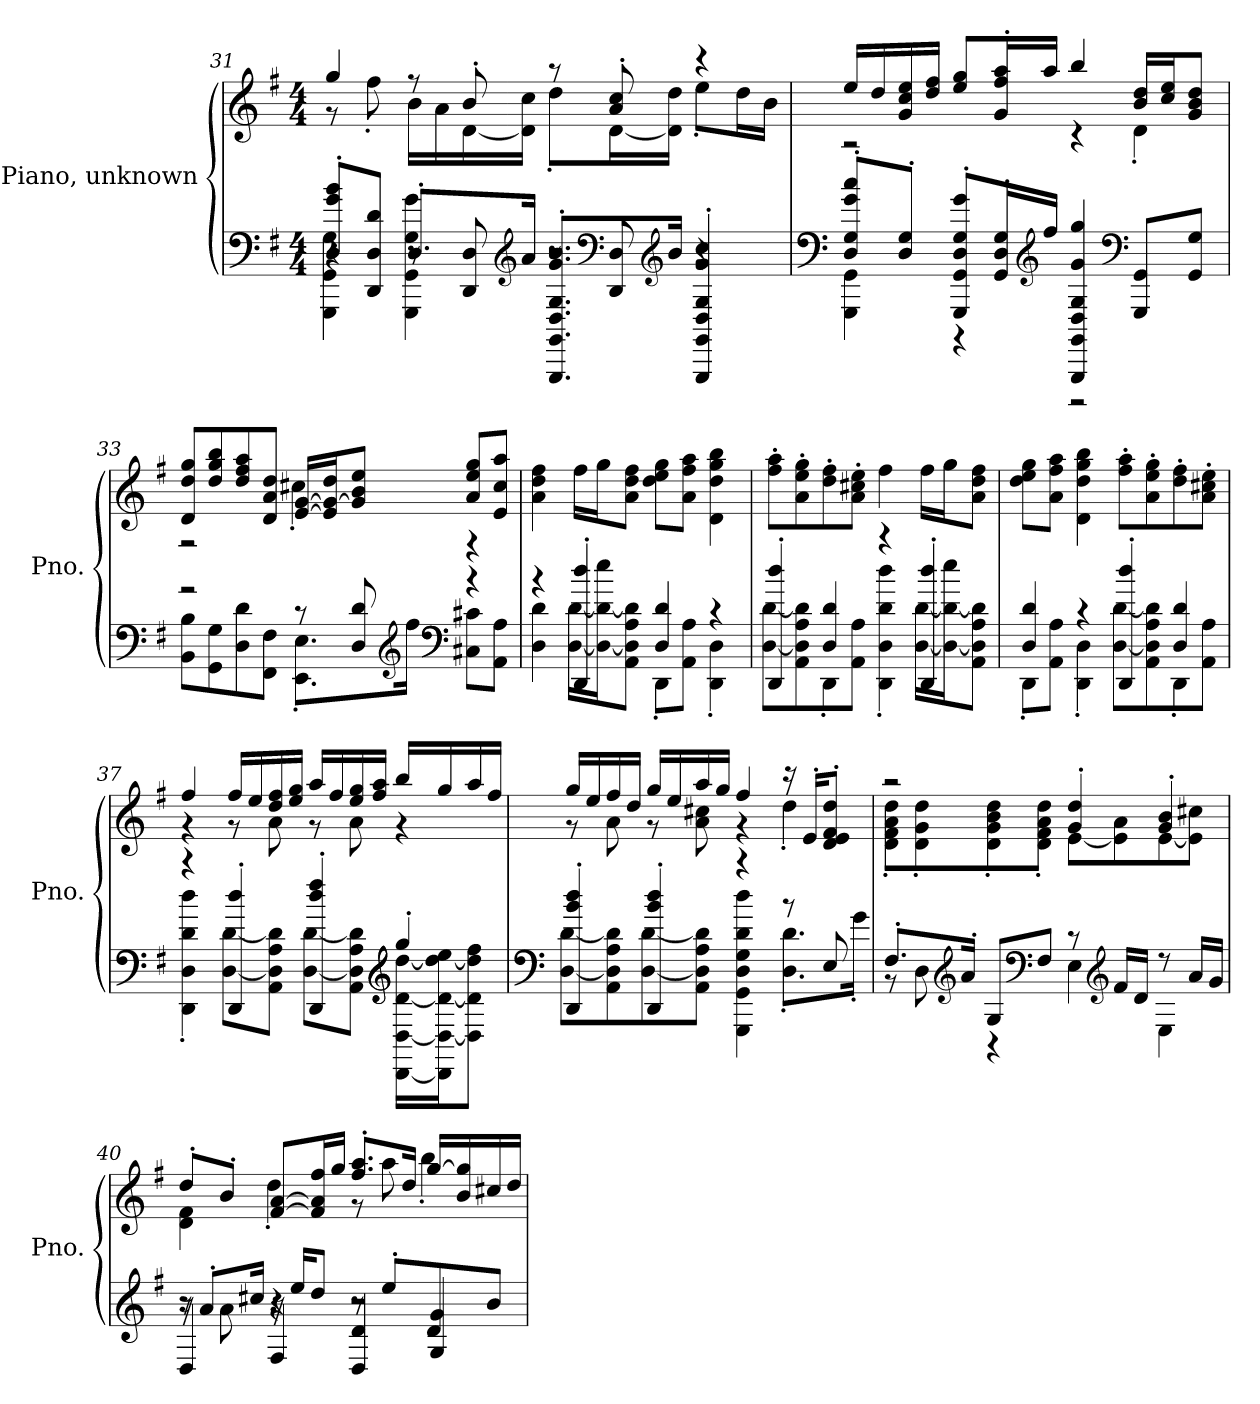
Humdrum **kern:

**kern	**kern
*part1	*part1
*staff2	*staff1
*I"Piano, unknown	*
*I'Pno.	*
!!LO:LB:g=z
*clefF4	*clefG2
*k[f#]	*k[f#]
*M4/4	*M4/4
=31	=31
*^	*^
*	*^	*	*
8D/' 8g/' 8b/'L	4GGG\ 4GG\ 4G\	4r	4gg/	8r
8DD/ 8D/ 8d/J	.	.	.	8ff#'\
8.D'/L	4GGG\ 4GG\ 4G\ 4g\	8r	8r	16b\LL
.	.	.	.	16a\
.	.	8DD/ 8D/	8b'/	[16d\
*clefG2	*	*	*	*
16a/Jk	.	.	.	16d\] 16cc\JJ
8.GGG/' 8.GG/' 8.D/' 8.G/' 8.g/' 8.b/'L	2r	8r	8r	8dd'\L
*clefF4	*	*	*	*
.	.	8DD/ 8D/	8a/' 8cc/'	[16d\L
*clefG2	*	*	*	*
16b/Jk	.	.	.	16d\] 16dd\JJ
4GGG/' 4GG/' 4D/' 4G/' 4g/' 4cc/'	.	4r	4r	8ee'\L
.	.	.	.	16dd\L
.	.	.	.	16b\JJ
*v	*v	*v	*	*
=32	=32	=32
*clefF4	*	*
*^	*	*
8D/' 8G/' 8g/' 8cc/'L	4GGG\ 4GG\	16ee/LL	2r
.	.	16dd/	.
8D/' 8G/'J	.	16g/ 16cc/ 16ee/	.
.	.	16dd/ 16ff#/JJ	.
8GGG/' 8GG/' 8D/' 8G/' 8g/'L	4r	8ee/ 8gg/L	.
16GG/' 16D/' 16G/'L	.	16g/' 16ff#/' 16aa/'L	.
*clefG2	*	*	*
16ff#/JJ	.	16aa/JJ	.
4GGG/ 4GG/ 4D/ 4G/ 4g/ 4gg/	2r	4bb/	4r
*clefF4	*	*	*
8GGG/ 8GG/L	.	16b/ 16dd/LL	4d'\
.	.	16cc/ 16ee/J	.
8GG/ 8G/J	.	8g/ 8b/ 8dd/J	.
!!LO:LB:g=z	!!
=33	=33	=33	=33
2r	8BB\ 8B\L	8d/ 8dd/ 8gg/L	2r
.	8GG\ 8G\	8dd/ 8gg/ 8bb/	.
.	8D\ 8d\	8dd/ 8ff#/ 8aa/	.
.	8FF#\ 8F#\J	8d/ 8a/ 8dd/J	.
8r	8.EE\' 8.E\'L	[16e/ [16g/LL	4cc#X'\
.	.	16e/] 16g/_ 16dd/J	.
8D/ 8d/	.	8g/] 8b/ 8ee/J	.
*clefG2	*	*	*
.	16ff#\Jk	.	.
*clefF4	*	*	*
4r	8C#X\ 8c#X\L	8a/ 8ee/ 8gg/L	4r
.	8AA\ 8A\J	8e/ 8cc#/ 8aa/J	.
*	*	*v	*v
=34	=34	=34
4r	4D\ 4d\	4a\ 4dd\ 4ff#\
4DD/' 4dd/'	[16D\ [16d\LL	16ff#\LL
.	16D\_ 16d\_ 16ee\J	16gg\J
.	8AA\ 8D\] 8A\ 8d\]J	8a\ 8dd\ 8ff#\J
4D/ 4d/	8DD'\L	8dd\ 8ee\ 8gg\L
.	8AA\ 8A\J	8a\ 8ff#\ 8aa\J
4r	4DD\' 4D\'	4d\ 4dd\ 4gg\ 4bb\
=35	=35	=35
4DD/' 4dd/'	[8D\ [8d\L	8ff#\' 8aa\'L
.	8AA\ 8D\] 8A\ 8d\]	8a\' 8ee\' 8gg\'
4D/ 4d/	8DD'\	8dd\' 8ff#\'
.	8AA\ 8A\J	8a\' 8cc#X\' 8ee\'J
4r	4DD\' 4D\' 4d\' 4dd\'	4ff#\
4DD/' 4dd/'	[16D\ [16d\LL	16ff#\LL
.	16D\_ 16d\_ 16ee\J	16gg\J
.	8AA\ 8D\] 8A\ 8d\]J	8a\ 8dd\ 8ff#\J
!!LO:PB:g=z
=36	=36	=36
4D/ 4d/	8DD'\L	8dd\ 8ee\ 8gg\L
.	8AA\ 8A\J	8a\ 8ff#\ 8aa\J
4r	4DD\' 4D\'	4d\ 4dd\ 4gg\ 4bb\
4DD/' 4dd/'	[8D\ [8d\L	8ff#\' 8aa\'L
.	8AA\ 8D\] 8A\ 8d\]	8a\' 8ee\' 8gg\'
4D/ 4d/	8DD'\	8dd\' 8ff#\'
.	8AA\ 8A\J	8a\' 8cc#X\' 8ee\'J
=37	=37	=37
*	*	*^
4r	4DD\' 4D\' 4d\' 4dd\'	4ff#/	4r
4DD/' 4dd/'	[8D\ [8d\L	16ff#/LL	8r
.	.	16ee/	.
.	8AA\ 8D\] 8A\ 8d\]J	16dd/ 16ff#/	8a\
.	.	16ee/ 16gg/JJ	.
4DD/' 4dd/' 4ff#/'	[8D\ [8d\L	16aa/LL	8r
.	.	16ff#/	.
.	8AA\ 8D\] 8A\ 8d\]J	16ee/ 16gg/	8a\
.	.	16ff#/ 16aa/JJ	.
*clefG2	*	*	*
4gg'/	[16DD\ [16D\ [16d\ [16dd\LL	16bb/LL	4r
.	16DD\] 16D\_ 16d\_ 16dd\_ 16ee\J	16gg/	.
.	8D\] 8d\] 8dd\] 8ff#\J	16aa/	.
.	.	16ff#/JJ	.
=38	=38	=38	=38
*clefF4	*	*	*
4DD/' 4b/' 4dd/'	[8D\ [8d\L	16gg/LL	8r
.	.	16ee/	.
.	8AA\ 8D\] 8A\ 8d\]	16ff#/	8a\
.	.	16dd/JJ	.
4DD/' 4b/' 4dd/'	[8D\ [8d\	16gg/LL	8r
.	.	16ee/	.
.	8AA\ 8D\] 8A\ 8d\]J	16aa/	8a\ 8cc#X\
.	.	16gg/JJ	.
4r	4GGG\ 4GG\ 4D\ 4G\ 4d\ 4dd\	4ff#/	4r
8r	8.D\' 8.d\'L	16r	4dd'\
.	.	16e'/KL	.
8E/	.	8d/' 8e/' 8f#/' 8dd/'J	.
.	16g'\Jk	.	.
!!LO:LB:g=z	!!
=39	=39	=39	=39
8.F#'/L	8r	2r	8d\' 8f#\' 8a\' 8dd\'L
.	8D\	.	8d\' 8g\' 8dd\'
*clefG2	*	*	*
16a'/Jk	.	.	.
8G/L	4r	.	8d\' 8g\' 8b\' 8dd\'
*clefF4	*	*	*
8F#/J	.	.	8d\' 8f#\' 8a\' 8dd\'J
8r	4E\	4g/' 4dd/'	[8e\L
*clefG2	*	*	*
16f#/LL	.	.	8e\] 8a\
16d/JJ	.	.	.
8r	4E\	4g/' 4b/'	[8e\
16a/LL	.	.	8e\] 8cc#X\J
16g/JJ	.	.	.
=40	=40	=40	=40
*	*^	*	*
16r	8r	4D/	8dd'/L	4d\ 4f#\
8a'/L	.	.	.	.
.	8a\	.	8b'/J	.
16cc#X/Jk	.	.	.	.
16r	4r	4F#/	[8f#/ [8a/L	4dd'\
16ee/KL	.	.	.	.
8dd/J	.	.	16f#/] 16a/] 16ff#/L	.
.	.	.	16gg/JJ	.
8r	2r	4D/ 4d/	8.ff#/' 8.aa/'L	8r
8ee'/L	.	.	.	8aa\
.	.	.	16dd/Jk	.
8d/	.	4G/ 4g/	[16gg/LL	4bb'\
.	.	.	16b/ 16gg/]	.
8b/J	.	.	16cc#X/	.
.	.	.	16dd/JJ	.
*v	*v	*v	*	*
*	*v	*v
=	=
*-	*-
